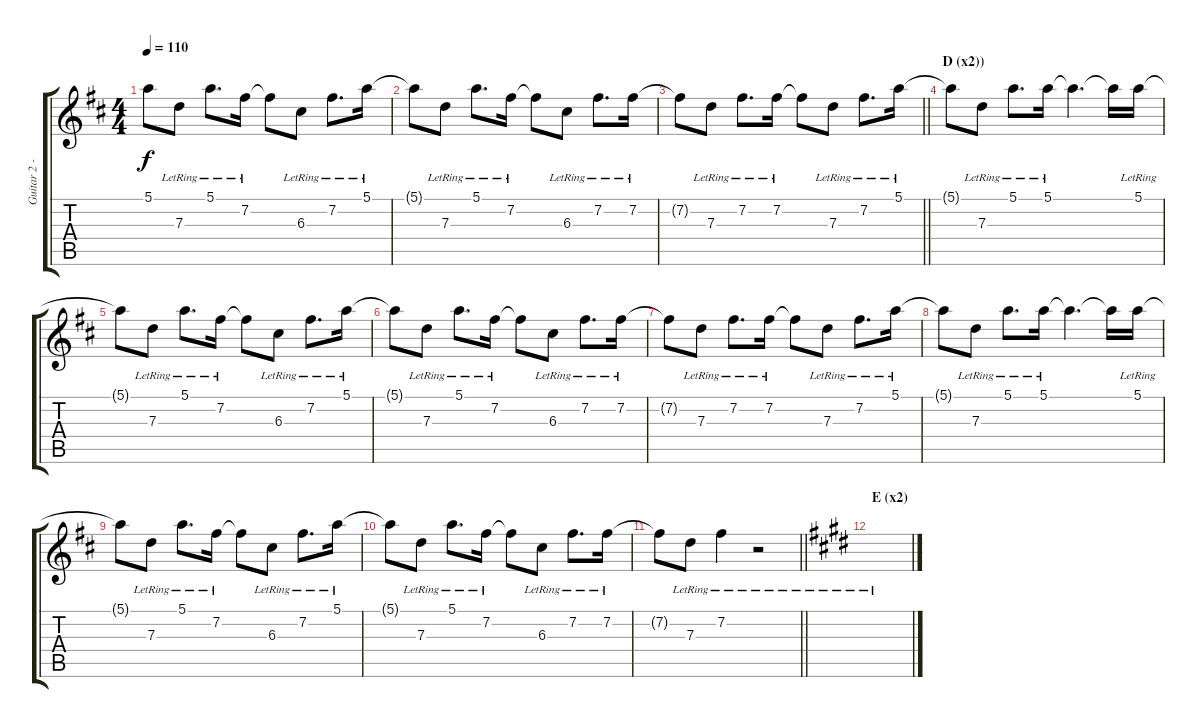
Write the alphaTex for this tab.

\track ("Guitar 2 - Uruha and Aoi" "Guitar 2 -") {instrument overdrivenguitar}
\staff {score tabs}
\tuning (E4 B3 G3 D3 A2 E2) {hide}
\ts (4 4)
\tempo 110
\clef g2
\ks d
5.1{t}.8{dy f} 7.3{lr}.8 5.1{lr}.8{d} 7.2{lr}.16 7.2{t}.8 6.3{lr}.8 7.2{lr}.8{d} 5.1{lr}.16 |
5.1{t}.8 7.3{lr}.8 5.1{lr}.8{d} 7.2{lr}.16 7.2{t}.8 6.3{lr}.8 7.2{lr}.8{d} 7.2{lr}.16 |
\barLineRight lightlight
7.2{t}.8 7.3{lr}.8 7.2{lr}.8{d} 7.2{lr}.16 7.2{t}.8 7.3{lr}.8 7.2{lr}.8{d} 5.1{lr}.16 |
\section ("" "D (x2))")
5.1{t}.8 7.3{lr}.8 5.1{lr}.8{d} 5.1{lr}.16 5.1{t}.4{d} 5.1{t}.16 5.1{lr}.16 |
5.1{t}.8 7.3{lr}.8 5.1{lr}.8{d} 7.2{lr}.16 7.2{t}.8 6.3{lr}.8 7.2{lr}.8{d} 5.1{lr}.16 |
5.1{t}.8 7.3{lr}.8 5.1{lr}.8{d} 7.2{lr}.16 7.2{t}.8 6.3{lr}.8 7.2{lr}.8{d} 7.2{lr}.16 |
7.2{t}.8 7.3{lr}.8 7.2{lr}.8{d} 7.2{lr}.16 7.2{t}.8 7.3{lr}.8 7.2{lr}.8{d} 5.1{lr}.16 |
5.1{t}.8 7.3{lr}.8 5.1{lr}.8{d} 5.1{lr}.16 5.1{t}.4{d} 5.1{t}.16 5.1{lr}.16 |
5.1{t}.8 7.3{lr}.8 5.1{lr}.8{d} 7.2{lr}.16 7.2{t}.8 6.3{lr}.8 7.2{lr}.8{d} 5.1{lr}.16 |
5.1{t}.8 7.3{lr}.8 5.1{lr}.8{d} 7.2{lr}.16 7.2{t}.8 6.3{lr}.8 7.2{lr}.8{d} 7.2{lr}.16 |
\barLineRight lightlight
7.2{t}.8 7.3{lr}.8 7.2{lr}.4 r.2 |
\section ("" "E (x2)")
\ks e
